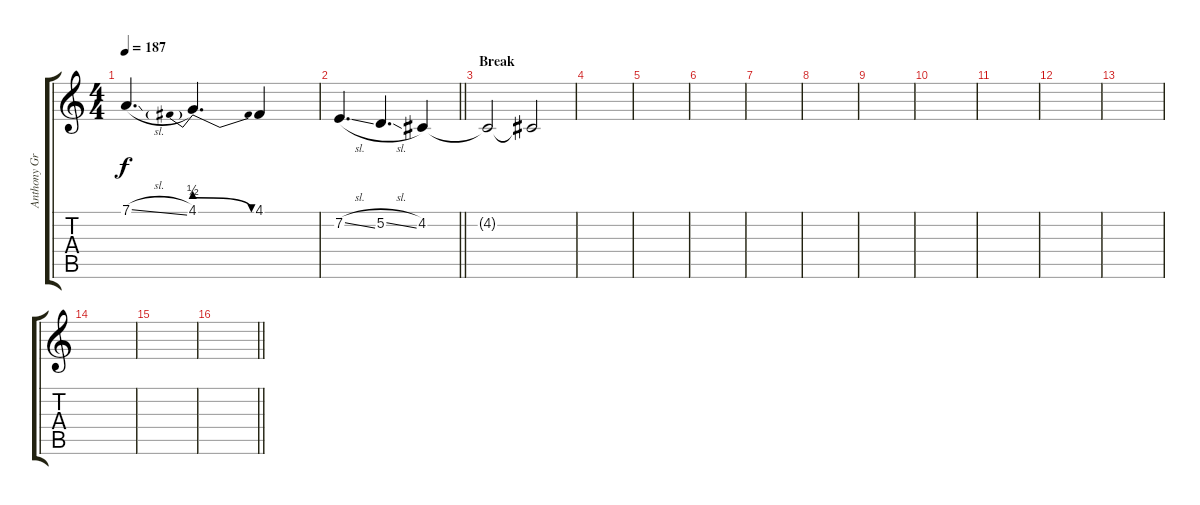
\track ("Anthony Green" "Anthony Gr") {instrument altosax}
\staff {score tabs}
\tuning (D4 A3 F3 C3 G2 D2) {hide}
\ts (4 4)
\tempo 187
\clef g2
\ks c
7.1{sl}.4{d dy f} 4.1{be (prebendrelease 0 2 60 0)}.4{d} 4.1.4 |
\barLineRight lightlight
7.2{sl}.4{d} 5.2{sl}.4{d} 4.2.4 |
\section ("" "Break")
4.2{t}.2 4.2{t}.2{volume 0} |
|
|
|
|
|
|
|
|
|
|
|
|
\barLineRight lightlight
